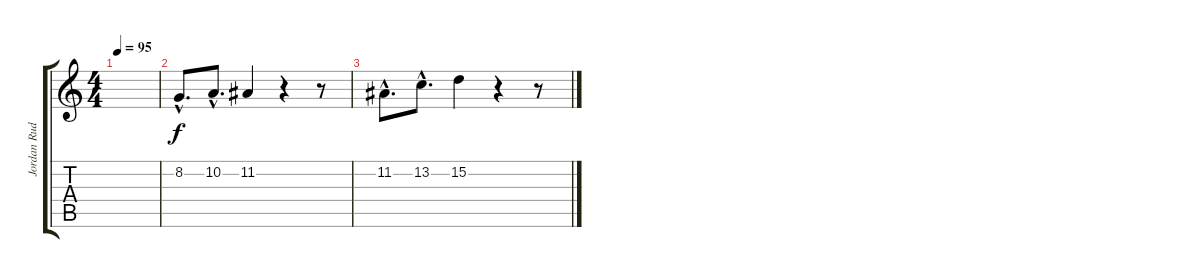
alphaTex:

\track ("Jordan Rudess" "Jordan Rud") {instrument sitar}
\staff {score tabs}
\tuning (E4 B3 G3 D3 A2 E2) {hide}
\ts (4 4)
\tempo 95
\clef g2
\ks c
|
8.2{hac}.8{d} 10.2{hac}.8{d} 11.2.4 r.4 r.8 |
11.2{hac}.8{d} 13.2{hac}.8{d} 15.2.4 r.4 r.8
